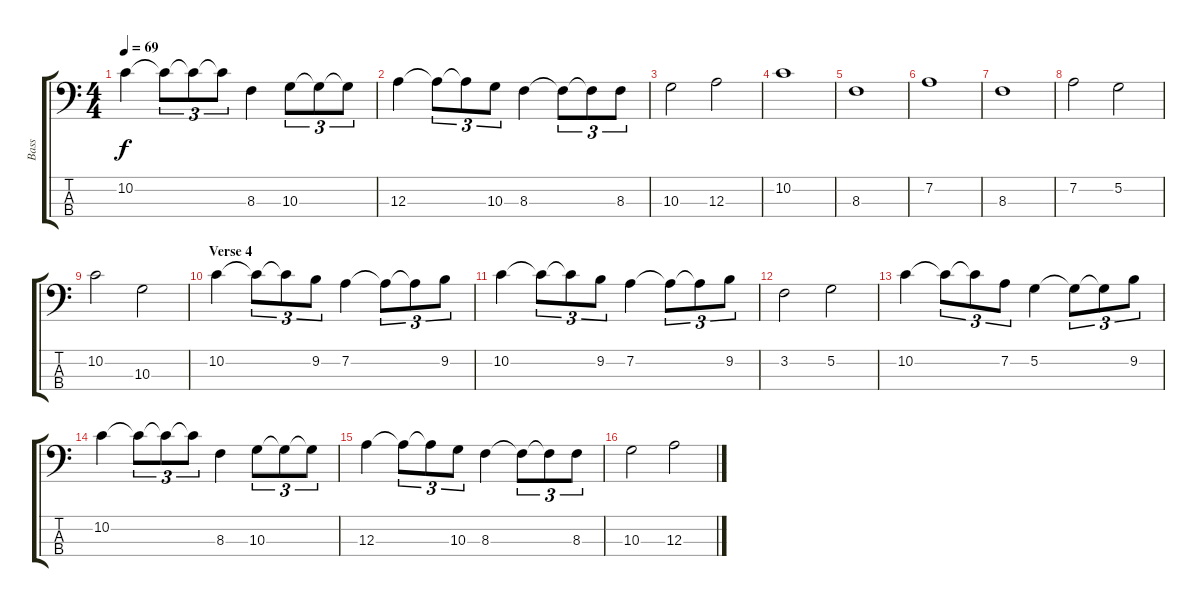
\track ("Bass" "Bass") {instrument electricbassfinger}
\staff {score tabs}
\tuning (G2 D2 A1 D1) {hide}
\ts (4 4)
\tempo 69
\clef f4
\ks c
10.2.4{dy f} 10.2{t}.8{tu (3 2)} 10.2{t}.8{tu (3 2)} 10.2{t}.8{tu (3 2)} 8.3.4 10.3.8{tu (3 2)} 10.3{t}.8{tu (3 2)} 10.3{t}.8{tu (3 2)} |
12.3.4 12.3{t}.8{tu (3 2)} 12.3{t}.8{tu (3 2)} 10.3.8{tu (3 2)} 8.3.4 8.3{t}.8{tu (3 2)} 8.3{t}.8{tu (3 2)} 8.3.8{tu (3 2)} |
10.3.2 12.3.2 |
10.2.1 |
8.3.1 |
7.2.1 |
8.3.1 |
7.2.2 5.2.2 |
10.2.2 10.3.2 |
\section ("" "Verse 4")
10.2.4 10.2{t}.8{tu (3 2)} 10.2{t}.8{tu (3 2)} 9.2.8{tu (3 2)} 7.2.4 7.2{t}.8{tu (3 2)} 7.2{t}.8{tu (3 2)} 9.2.8{tu (3 2)} |
10.2.4 10.2{t}.8{tu (3 2)} 10.2{t}.8{tu (3 2)} 9.2.8{tu (3 2)} 7.2.4 7.2{t}.8{tu (3 2)} 7.2{t}.8{tu (3 2)} 9.2.8{tu (3 2)} |
3.2.2 5.2.2 |
10.2.4 10.2{t}.8{tu (3 2)} 10.2{t}.8{tu (3 2)} 7.2.8{tu (3 2)} 5.2.4 5.2{t}.8{tu (3 2)} 5.2{t}.8{tu (3 2)} 9.2.8{tu (3 2)} |
10.2.4 10.2{t}.8{tu (3 2)} 10.2{t}.8{tu (3 2)} 10.2{t}.8{tu (3 2)} 8.3.4 10.3.8{tu (3 2)} 10.3{t}.8{tu (3 2)} 10.3{t}.8{tu (3 2)} |
12.3.4 12.3{t}.8{tu (3 2)} 12.3{t}.8{tu (3 2)} 10.3.8{tu (3 2)} 8.3.4 8.3{t}.8{tu (3 2)} 8.3{t}.8{tu (3 2)} 8.3.8{tu (3 2)} |
10.3.2 12.3.2
